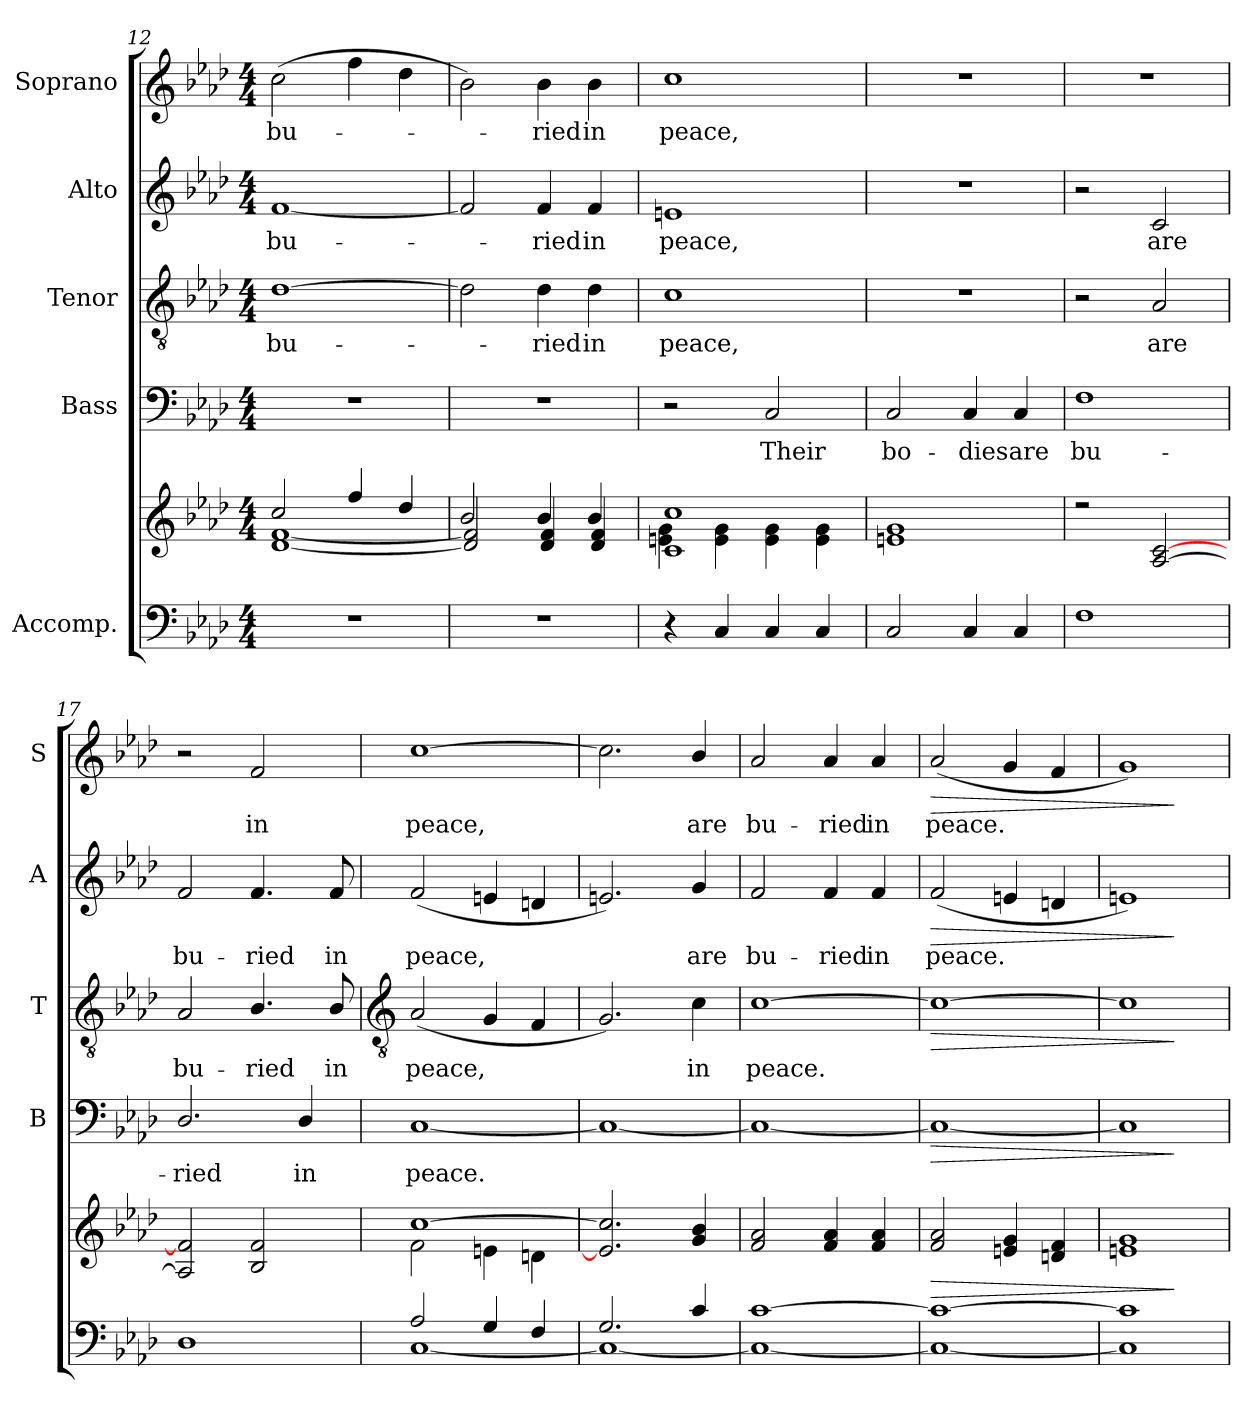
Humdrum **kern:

**kern	**kern	**dynam	**kern	**text	**dynam	**kern	**text	**dynam	**kern	**text	**dynam	**kern	**text	**dynam
*part5	*part5	*part5	*part4	*part4	*part4	*part3	*part3	*part3	*part2	*part2	*part2	*part1	*part1	*part1
*staff6	*staff5	*staff5/6	*staff4	*staff4	*staff4	*staff3	*staff3	*staff3	*staff2	*staff2	*staff2	*staff1	*staff1	*staff1
*I"Accomp.	*	*	*I"Bass	*	*	*I"Tenor	*	*	*I"Alto	*	*	*I"Soprano	*	*
*	*	*	*I'B	*	*	*I'T	*	*	*I'A	*	*	*I'S	*	*
*clefF4	*clefG2	*	*clefF4	*	*	*clefGv2	*	*	*clefG2	*	*	*clefG2	*	*
*k[b-e-a-d-]	*k[b-e-a-d-]	*	*k[b-e-a-d-]	*	*	*k[b-e-a-d-]	*	*	*k[b-e-a-d-]	*	*	*k[b-e-a-d-]	*	*
*A-:	*A-:	*	*A-:	*	*	*A-:	*	*	*A-:	*	*	*A-:	*	*
*M4/4	*M4/4	*	*M4/4	*	*	*M4/4	*	*	*M4/4	*	*	*M4/4	*	*
=12	=12	=12	=12	=12	=12	=12	=12	=12	=12	=12	=12	=12	=12	=12
*	*^	*	*	*	*	*	*	*	*	*	*	*	*	*
!	!	!	!	!	!	!	!	!LO:LY:b	!	!	!LO:LY:b	!	!	!LO:LY:b	!
1r	2cc/	[1d-\ [1f\	.	1r	.	.	[1d-	bu-	.	[1f	bu-	.	(>2cc	bu-	.
.	4ff/	.	.	.	.	.	.	.	.	.	.	.	4ff	.	.
.	4dd-/	.	.	.	.	.	.	.	.	.	.	.	4dd-	.	.
=13	=13	=13	=13	=13	=13	=13	=13	=13	=13	=13	=13	=13	=13	=13	=13
1r	2b-/	2d-/] 2f/]	.	1r	.	.	2d-]	.	.	2f]	.	.	2b-)	.	.
!	!	!	!	!	!	!	!	!LO:LY:b	!	!	!LO:LY:b	!	!	!LO:LY:b	!
.	4b-/	4d-/ 4f/	.	.	.	.	4d-	ried	.	4f	ried	.	4b-	ried	.
!	!	!	!	!	!	!	!	!LO:LY:b	!	!	!LO:LY:b	!	!	!LO:LY:b	!
.	4b-/	4d-/ 4f/	.	.	.	.	4d-	in	.	4f	in	.	4b-	in	.
=14	=14	=14	=14	=14	=14	=14	=14	=14	=14	=14	=14	=14	=14	=14	=14
!	!	!	!	!	!	!	!	!LO:LY:b	!	!	!LO:LY:b	!	!	!LO:LY:b	!
4r	1c/ 1cc/	4en\ 4g\	.	2r	.	.	1c	peace,	.	1en	peace,	.	1cc	peace,	.
4C	.	4e\ 4g\	.	.	.	.	.	.	.	.	.	.	.	.	.
!	!	!	!	!	!LO:LY:b	!	!	!	!	!	!	!	!	!	!
4C	.	4e\ 4g\	.	2C	Their	.	.	.	.	.	.	.	.	.	.
4C	.	4e\ 4g\	.	.	.	.	.	.	.	.	.	.	.	.	.
=15	=15	=15	=15	=15	=15	=15	=15	=15	=15	=15	=15	=15	=15	=15	=15
!	!	!	!	!	!LO:LY:b	!	!	!	!	!	!	!	!	!	!
2C	1en/ 1g/	1ryy	.	2C	bo-	.	1r	.	.	1r	.	.	1r	.	.
!	!	!	!	!	!LO:LY:b	!	!	!	!	!	!	!	!	!	!
4C	.	.	.	4C	-dies	.	.	.	.	.	.	.	.	.	.
!	!	!	!	!	!LO:LY:b	!	!	!	!	!	!	!	!	!	!
4C	.	.	.	4C	are	.	.	.	.	.	.	.	.	.	.
=16	=16	=16	=16	=16	=16	=16	=16	=16	=16	=16	=16	=16	=16	=16	=16
!	!	!	!	!	!LO:LY:b	!	!	!	!	!	!	!	!	!	!
1F	2r	1ryy	.	1F	bu-	.	2r	.	.	2r	.	.	1r	.	.
!	!	!	!	!	!	!	!	!LO:LY:b	!	!	!LO:LY:b	!	!	!	!
.	[2A-/ [2c/	.	.	.	.	.	2A-	are	.	2c	are	.	.	.	.
=17	=17	=17	=17	=17	=17	=17	=17	=17	=17	=17	=17	=17	=17	=17	=17
!	!	!	!	!	!LO:LY:b	!	!	!LO:LY:b	!	!	!LO:LY:b	!	!	!	!
1D-/	2A-/] 2f/]	1ryy	.	2.D-/	-ried	.	2A-	bu-	.	2f	bu-	.	2r	.	.
!	!	!	!	!	!	!	!	!LO:LY:b	!	!	!LO:LY:b	!	!	!LO:LY:b	!
.	2B-/ 2f/	.	.	.	.	.	4.B-/	-ried	.	4.f	-ried	.	2f	in	.
!	!	!	!	!	!LO:LY:b	!	!	!	!	!	!	!	!	!	!
.	.	.	.	4D-/	in	.	.	.	.	.	.	.	.	.	.
!	!	!	!	!	!	!	!	!LO:LY:b	!	!	!LO:LY:b	!	!	!	!
.	.	.	.	.	.	.	8B-/	in	.	8f	in	.	.	.	.
!!LO:LB:g=z
=18	=18	=18	=18	=18	=18	=18	=18	=18	=18	=18	=18	=18	=18	=18	=18
*	*	*	*	*	*	*	*clefGv2	*	*	*	*	*	*	*	*
*^	*	*	*	*	*	*	*	*	*	*	*	*	*	*	*
!	!	!	!	!	!	!LO:LY:b	!	!	!LO:LY:b	!	!	!LO:LY:b	!	!	!LO:LY:b	!
2A-/	[1C	[1cc/	2f\	.	[1C	peace.	.	(<2A-	peace,	.	(<2f	peace,	.	[1cc	peace,	.
4G/	.	.	4en\	.	.	.	.	4G	.	.	4en	.	.	.	.	.
4F/	.	.	4dn\	.	.	.	.	4F	.	.	4dn	.	.	.	.	.
=19	=19	=19	=19	=19	=19	=19	=19	=19	=19	=19	=19	=19	=19	=19	=19	=19
2.G/	1C_	2.e/] 2.cc/]	1ryy	.	1C_	.	.	2.G)	.	.	2.en)	.	.	2.cc]	.	.
!	!	!	!	!	!	!	!	!	!LO:LY:b	!	!	!LO:LY:b	!	!	!LO:LY:b	!
4c/	.	4g/ 4b-/	.	.	.	.	.	4c	in	.	4g	are	.	4b-/	are	.
=20	=20	=20	=20	=20	=20	=20	=20	=20	=20	=20	=20	=20	=20	=20	=20	=20
!	!	!	!	!	!	!	!	!	!LO:LY:b	!	!	!LO:LY:b	!	!	!LO:LY:b	!
[1c	1C_	2f/ 2a-/	1ryy	.	1C_	.	.	[1c	peace.	.	2f	bu-	.	2a-	bu-	.
!	!	!	!	!	!	!	!	!	!	!	!	!LO:LY:b	!	!	!LO:LY:b	!
.	.	4f/ 4a-/	.	.	.	.	.	.	.	.	4f	-ried	.	4a-	-ried	.
!	!	!	!	!	!	!	!	!	!	!	!	!LO:LY:b	!	!	!LO:LY:b	!
.	.	4f/ 4a-/	.	.	.	.	.	.	.	.	4f	in	.	4a-	in	.
=21	=21	=21	=21	=21	=21	=21	=21	=21	=21	=21	=21	=21	=21	=21	=21	=21
!	!	!	!	!LO:HP:b	!	!	!LO:HP:b	!	!	!LO:HP:b	!	!LO:LY:b	!LO:HP:b	!	!LO:LY:b	!LO:HP:b
1c_	1C_	2f/ 2a-/	1ryy	>	1C_	.	>	1c_	.	>	(<2f	peace.	>	(<2a-	peace.	>
.	.	4en/ 4g/	.	.	.	.	.	.	.	.	4en	.	.	4g	.	.
.	.	4dn/ 4f/	.	.	.	.	.	.	.	.	4dn	.	.	4f	.	.
=22	=22	=22	=22	=22	=22	=22	=22	=22	=22	=22	=22	=22	=22	=22	=22	=22
1c]	1C]	1en/ 1g/	1ryy	.	1C]	.	.	1c]	.	.	1en)	.	.	1g)	.	.
*v	*v	*	*	*	*	*	*	*	*	*	*	*	*	*	*	*
*	*v	*v	*	*	*	*	*	*	*	*	*	*	*	*	*
.	.	]	.	.	]	.	.	]	.	.	]	.	.	]
=	=	=	=	=	=	=	=	=	=	=	=	=	=	=
*-	*-	*-	*-	*-	*-	*-	*-	*-	*-	*-	*-	*-	*-	*-
